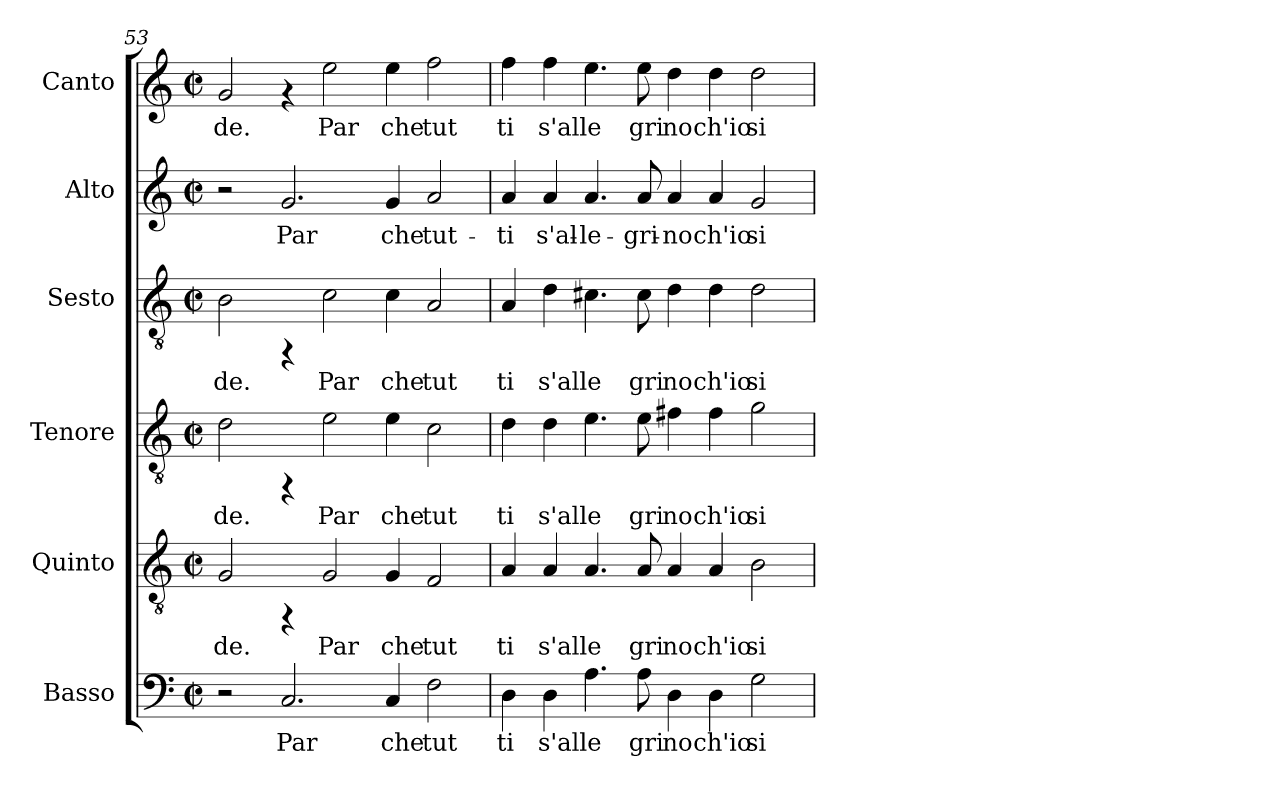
**kern	**text	**kern	**text	**kern	**text	**kern	**text	**kern	**text	**kern	**text
*part6	*part6	*part5	*part5	*part4	*part4	*part3	*part3	*part2	*part2	*part1	*part1
*staff6	*staff6	*staff5	*staff5	*staff4	*staff4	*staff3	*staff3	*staff2	*staff2	*staff1	*staff1
*I"Basso	*	*I"Quinto	*	*I"Tenore	*	*I"Sesto	*	*I"Alto	*	*I"Canto	*
*I'Basso	*	*I'Quinto	*	*I'Tenore	*	*I'Sesto	*	*I'Alto	*	*I'Canto	*
*clefF4	*	*clefGv2	*	*clefGv2	*	*clefGv2	*	*clefG2	*	*clefG2	*
*k[]	*	*k[]	*	*k[]	*	*k[]	*	*k[]	*	*k[]	*
*C:	*	*C:	*	*C:	*	*C:	*	*C:	*	*C:	*
*M2/2	*	*M2/2	*	*M2/2	*	*M2/2	*	*M2/2	*	*M2/2	*
*met(c|)	*	*met(c|)	*	*met(c|)	*	*met(c|)	*	*met(c|)	*	*met(c|)	*
=53	=53	=53	=53	=53	=53	=53	=53	=53	=53	=53	=53
!	!	!	!LO:LY:b:cj	!	!LO:LY:b:cj	!	!LO:LY:b:cj	!	!	!	!LO:LY:b:cj
2r	.	2G/	de.	2d\	de.	2B\	de.	2r	.	2g/	de.
!	!LO:LY:b:cj	!	!	!	!	!	!	!	!LO:LY:b:cj	!	!
2.C/	Par	4rFF	.	4rFF	.	4rFF	.	2.g/	Par	4rf	.
!	!	!	!LO:LY:b:cj	!	!LO:LY:b:cj	!	!LO:LY:b:cj	!	!	!	!LO:LY:b:cj
.	.	2G/	Par	2e\	Par	2c\	Par	.	.	2ee\	Par
!	!LO:LY:b:cj	!	!LO:LY:b:cj	!	!LO:LY:b:cj	!	!LO:LY:b:cj	!	!LO:LY:b:cj	!	!LO:LY:b:cj
4C/	che	4G/	che	4e\	che	4c\	che	4g/	che	4ee\	che
!	!LO:LY:b:cj	!	!LO:LY:b:cj	!	!LO:LY:b:cj	!	!LO:LY:b:cj	!	!LO:LY:b:cj	!	!LO:LY:b:cj
2F\	tut	2F/	tut	2c\	tut	2A/	tut	2a/	tut-	2ff\	tut
=54	=54	=54	=54	=54	=54	=54	=54	=54	=54	=54	=54
!	!LO:LY:b:cj	!	!LO:LY:b:cj	!	!LO:LY:b:cj	!	!LO:LY:b:cj	!	!LO:LY:b:cj	!	!LO:LY:b:cj
4D\	ti	4A/	ti	4d\	ti	4A/	ti	4a/	-ti	4ff\	ti
!	!LO:LY:b:cj	!	!LO:LY:b:cj	!	!LO:LY:b:cj	!	!LO:LY:b:cj	!	!LO:LY:b:cj	!	!LO:LY:b:cj
4D\	s'al	4A/	s'al	4d\	s'al	4d\	s'al	4a/	s'al-	4ff\	s'al
!	!LO:LY:b:cj	!	!LO:LY:b:cj	!	!LO:LY:b:cj	!	!LO:LY:b:cj	!	!LO:LY:b:cj	!	!LO:LY:b:cj
4.A\	le	4.A/	le	4.e\	le	4.c#X\	le	4.a/	-le-	4.ee\	le
!	!LO:LY:b:cj	!	!LO:LY:b:cj	!	!LO:LY:b:cj	!	!LO:LY:b:cj	!	!LO:LY:b:cj	!	!LO:LY:b:cj
8A\	gri	8A/	gri	8e\	gri	8c#\	gri	8a/	-gri-	8ee\	gri
!	!LO:LY:b:cj	!	!LO:LY:b:cj	!	!LO:LY:b:cj	!	!LO:LY:b:cj	!	!LO:LY:b:cj	!	!LO:LY:b:cj
4D\	no	4A/	no	4f#X\	no	4d\	no	4a/	-no	4dd\	no
!	!LO:LY:b:cj	!	!LO:LY:b:cj	!	!LO:LY:b:cj	!	!LO:LY:b:cj	!	!LO:LY:b:cj	!	!LO:LY:b:cj
4D\	ch'io	4A/	ch'io	4f#\	ch'io	4d\	ch'io	4a/	ch'io	4dd\	ch'io
!	!LO:LY:b:cj	!	!LO:LY:b:cj	!	!LO:LY:b:cj	!	!LO:LY:b:cj	!	!LO:LY:b:cj	!	!LO:LY:b:cj
2G\	si	2B\	si	2g\	si	2d\	si	2g/	si-	2dd\	si
=	=	=	=	=	=	=	=	=	=	=	=
*-	*-	*-	*-	*-	*-	*-	*-	*-	*-	*-	*-
